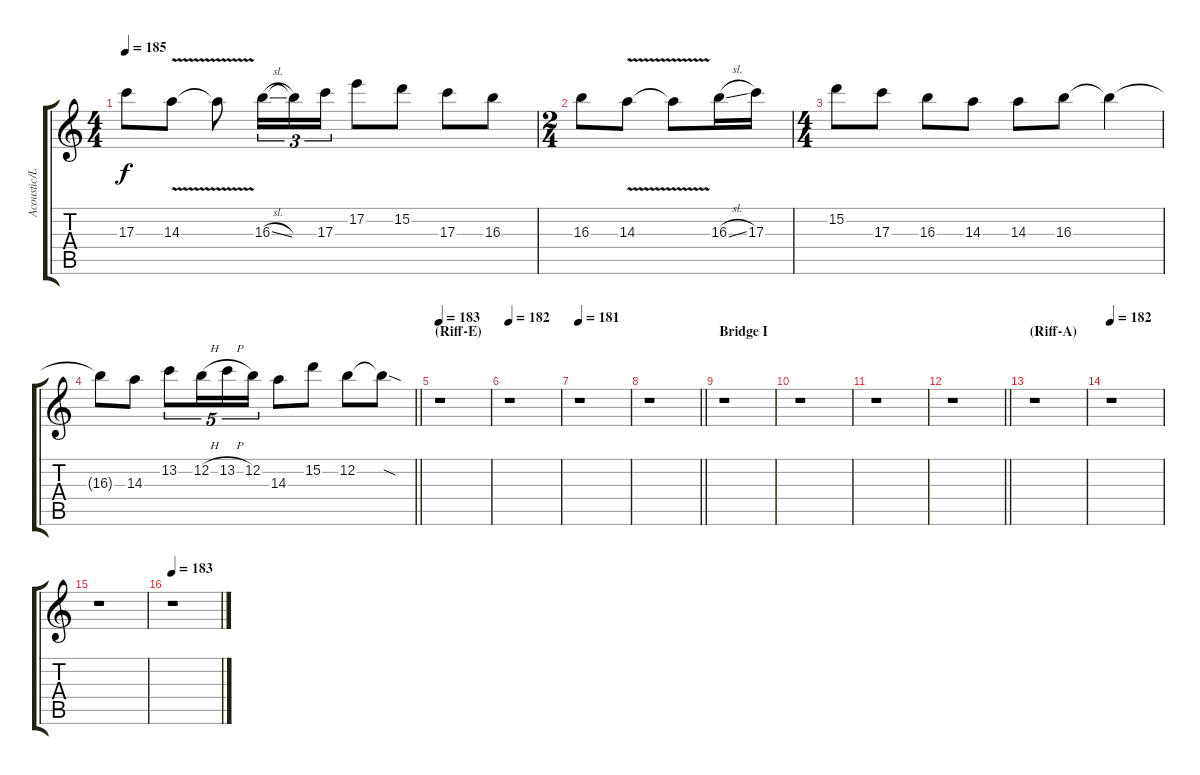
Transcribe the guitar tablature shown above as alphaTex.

\track ("Acoustic/Lead Guitar I" "Acoustic/L") {instrument distortionguitar}
\staff {score tabs}
\tuning (E4 B3 G3 D3 A2 E2) {hide}
\ts (4 4)
\tempo 185
\clef g2
\ks c
17.3.8{dy f} 14.3{v}.8 14.3{t}.8 16.3{sl}.16{tu (3 2)} 16.3{t}.16{tu (3 2)} 17.3.16{tu (3 2)} 17.2.8 15.2.8 17.3.8 16.3.8 |
\ts (2 4)
16.3.8 14.3{v}.8 14.3{t}.8 16.3{sl}.16 17.3.16 |
\ts (4 4)
15.2.8 17.3.8 16.3.8 14.3.8 14.3.8 16.3.8 16.3{t}.4 |
\barLineRight lightlight
16.3{t}.8 14.3.8 13.2.8{tu (5 4)} 12.2{h}.16{tu (5 4)} 13.2{h}.16{tu (5 4)} 12.2.16{tu (5 4)} 14.3.8 15.2.8 12.2.8 12.2{sod t}.8 |
\section ("" "(Riff-E)")
\tempo 183
r.1 |
\tempo 182
r.1 |
\tempo 181
r.1 |
\barLineRight lightlight
r.1 |
\section ("" "Bridge I")
r.1 |
r.1 |
r.1 |
\barLineRight lightlight
r.1 |
\section ("" "(Riff-A)")
r.1 |
\tempo 182
r.1 |
r.1 |
\tempo 183
r.1
